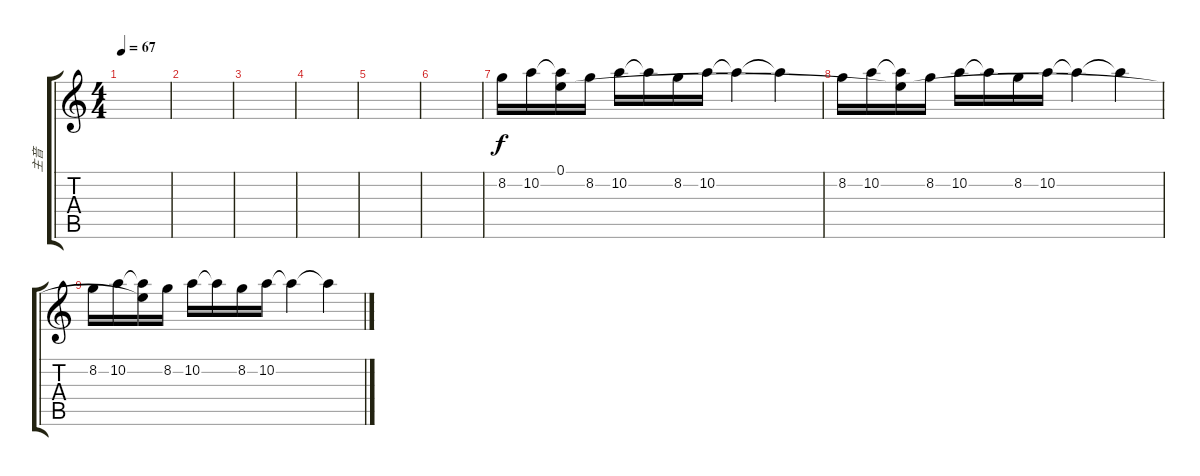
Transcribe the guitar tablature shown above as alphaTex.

\track ("主音" "主音") {instrument distortionguitar}
\staff {score tabs}
\tuning (E4 B3 G3 D3 A2 E2) {hide}
\ts (4 4)
\tempo 67
\clef g2
\ks c
|
|
|
|
|
|
8.2.16 10.2.16 (0.1 10.2{t}).16 8.2.16 10.2.16 10.2{t}.16 8.2.16 10.2.16 10.2{t}.4 10.2{t}.4 |
8.2.16 10.2.16 (0.1{t} 10.2{t}).16 8.2.16 10.2.16 10.2{t}.16 8.2.16 10.2.16 10.2{t}.4 10.2{t}.4 |
8.2.16 10.2.16 (0.1{t} 10.2{t}).16 8.2.16 10.2.16 10.2{t}.16 8.2.16 10.2.16 10.2{t}.4 10.2{t}.4
